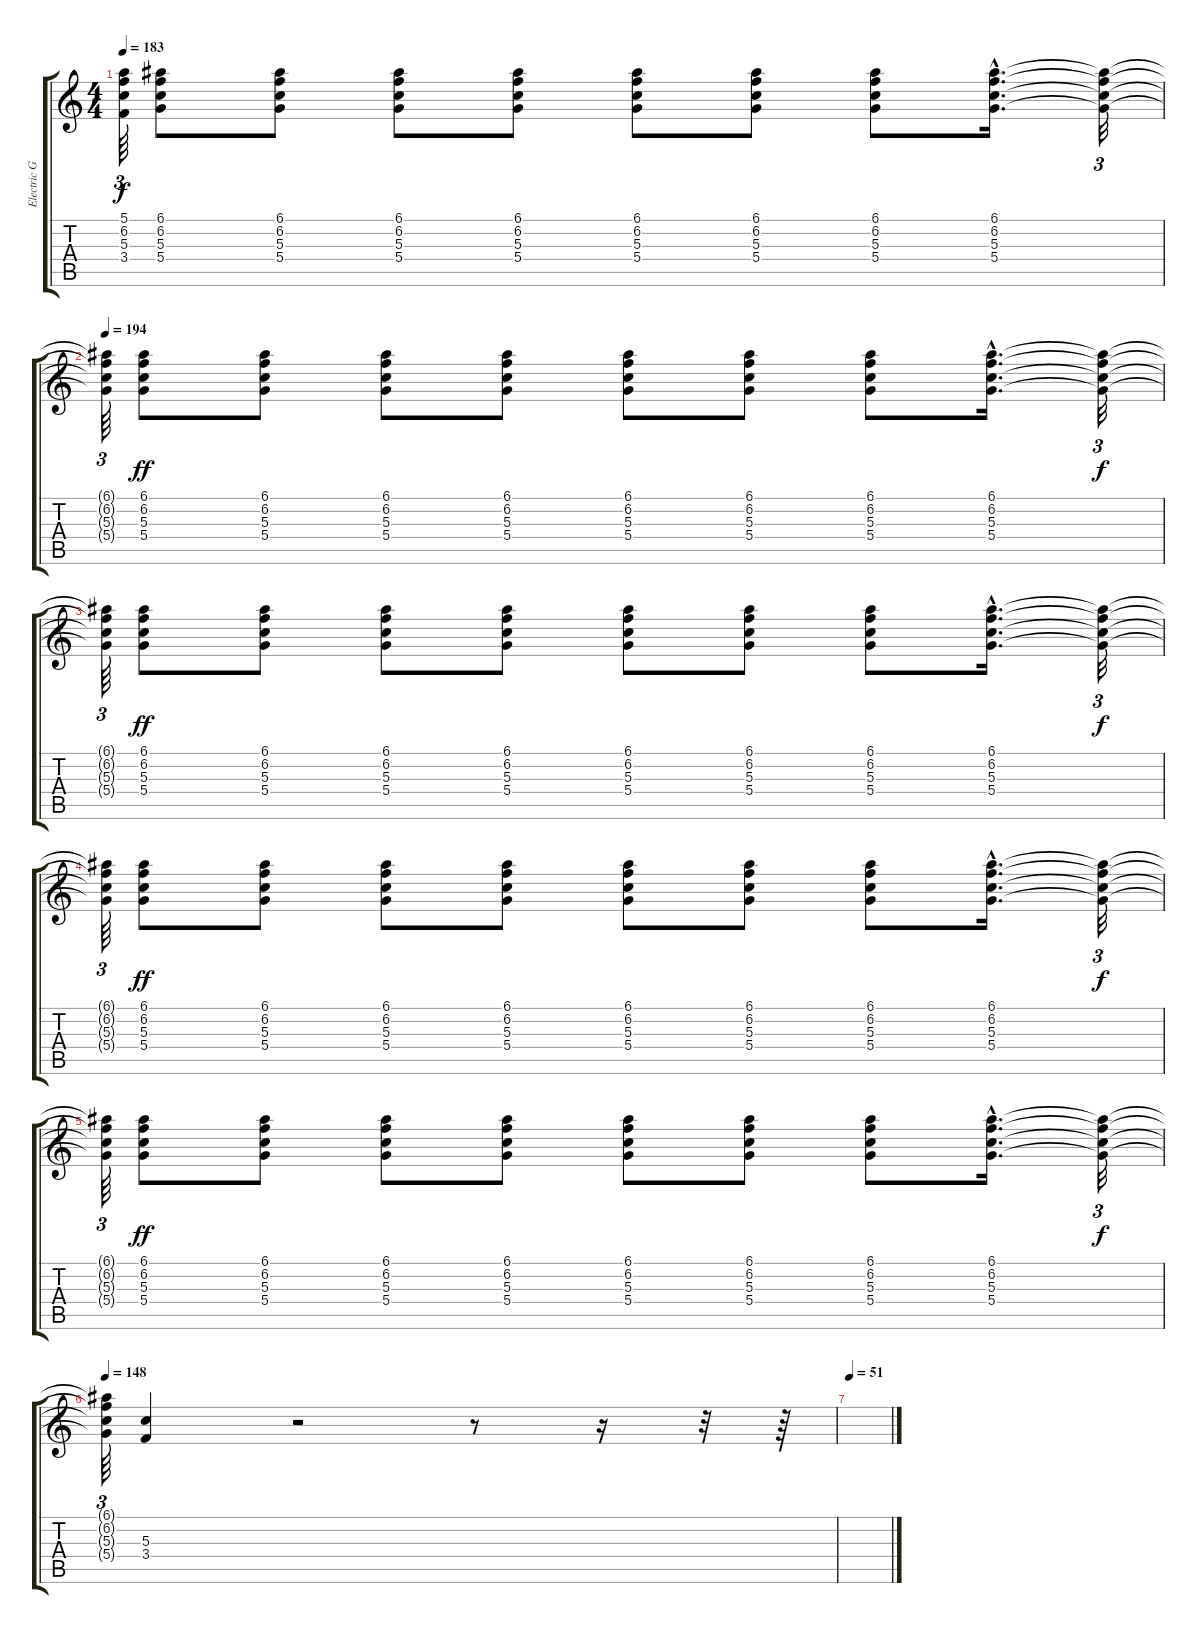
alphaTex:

\track ("Electric Guitar II" "Electric G") {instrument overdrivenguitar}
\staff {score tabs}
\tuning (E4 B3 G3 D3 A2 E2) {hide}
\ts (4 4)
\tempo 183
\clef g2
\ks c
(5.1{t} 6.2{t} 5.3{t} 3.4{t}).64{tu (3 2) dy f} (6.1 6.2 5.3 5.4).8 (6.1 6.2 5.3 5.4).8 (6.1 6.2 5.3 5.4).8 (6.1 6.2 5.3 5.4).8 (6.1 6.2 5.3 5.4).8 (6.1 6.2 5.3 5.4).8 (6.1 6.2 5.3 5.4).8 (6.1{hac} 6.2{hac} 5.3{hac} 5.4{hac}).16{d} (6.1{t} 6.2{t} 5.3{t} 5.4{t}).32{tu (3 2)} |
\tempo 194
(6.1{t} 6.2{t} 5.3{t} 5.4{t}).64{tu (3 2)} (6.1 6.2 5.3 5.4).8{dy ff} (6.1 6.2 5.3 5.4).8 (6.1 6.2 5.3 5.4).8 (6.1 6.2 5.3 5.4).8 (6.1 6.2 5.3 5.4).8 (6.1 6.2 5.3 5.4).8 (6.1 6.2 5.3 5.4).8 (6.1{hac} 6.2{hac} 5.3{hac} 5.4{hac}).16{d} (6.1{t} 6.2{t} 5.3{t} 5.4{t}).32{tu (3 2) dy f} |
(6.1{t} 6.2{t} 5.3{t} 5.4{t}).64{tu (3 2)} (6.1 6.2 5.3 5.4).8{dy ff} (6.1 6.2 5.3 5.4).8 (6.1 6.2 5.3 5.4).8 (6.1 6.2 5.3 5.4).8 (6.1 6.2 5.3 5.4).8 (6.1 6.2 5.3 5.4).8 (6.1 6.2 5.3 5.4).8 (6.1{hac} 6.2{hac} 5.3{hac} 5.4{hac}).16{d} (6.1{t} 6.2{t} 5.3{t} 5.4{t}).32{tu (3 2) dy f} |
(6.1{t} 6.2{t} 5.3{t} 5.4{t}).64{tu (3 2)} (6.1 6.2 5.3 5.4).8{dy ff} (6.1 6.2 5.3 5.4).8 (6.1 6.2 5.3 5.4).8 (6.1 6.2 5.3 5.4).8 (6.1 6.2 5.3 5.4).8 (6.1 6.2 5.3 5.4).8 (6.1 6.2 5.3 5.4).8 (6.1{hac} 6.2{hac} 5.3{hac} 5.4{hac}).16{d} (6.1{t} 6.2{t} 5.3{t} 5.4{t}).32{tu (3 2) dy f} |
(6.1{t} 6.2{t} 5.3{t} 5.4{t}).64{tu (3 2)} (6.1 6.2 5.3 5.4).8{dy ff} (6.1 6.2 5.3 5.4).8 (6.1 6.2 5.3 5.4).8 (6.1 6.2 5.3 5.4).8 (6.1 6.2 5.3 5.4).8 (6.1 6.2 5.3 5.4).8 (6.1 6.2 5.3 5.4).8 (6.1{hac} 6.2{hac} 5.3{hac} 5.4{hac}).16{d} (6.1{t} 6.2{t} 5.3{t} 5.4{t}).32{tu (3 2) dy f} |
\tempo 148
(6.1{t} 6.2{t} 5.3{t} 5.4{t}).64{tu (3 2)} (5.3 3.4).4 r.2 r.8 r.16 r.32 r.64 |
\tempo 51
